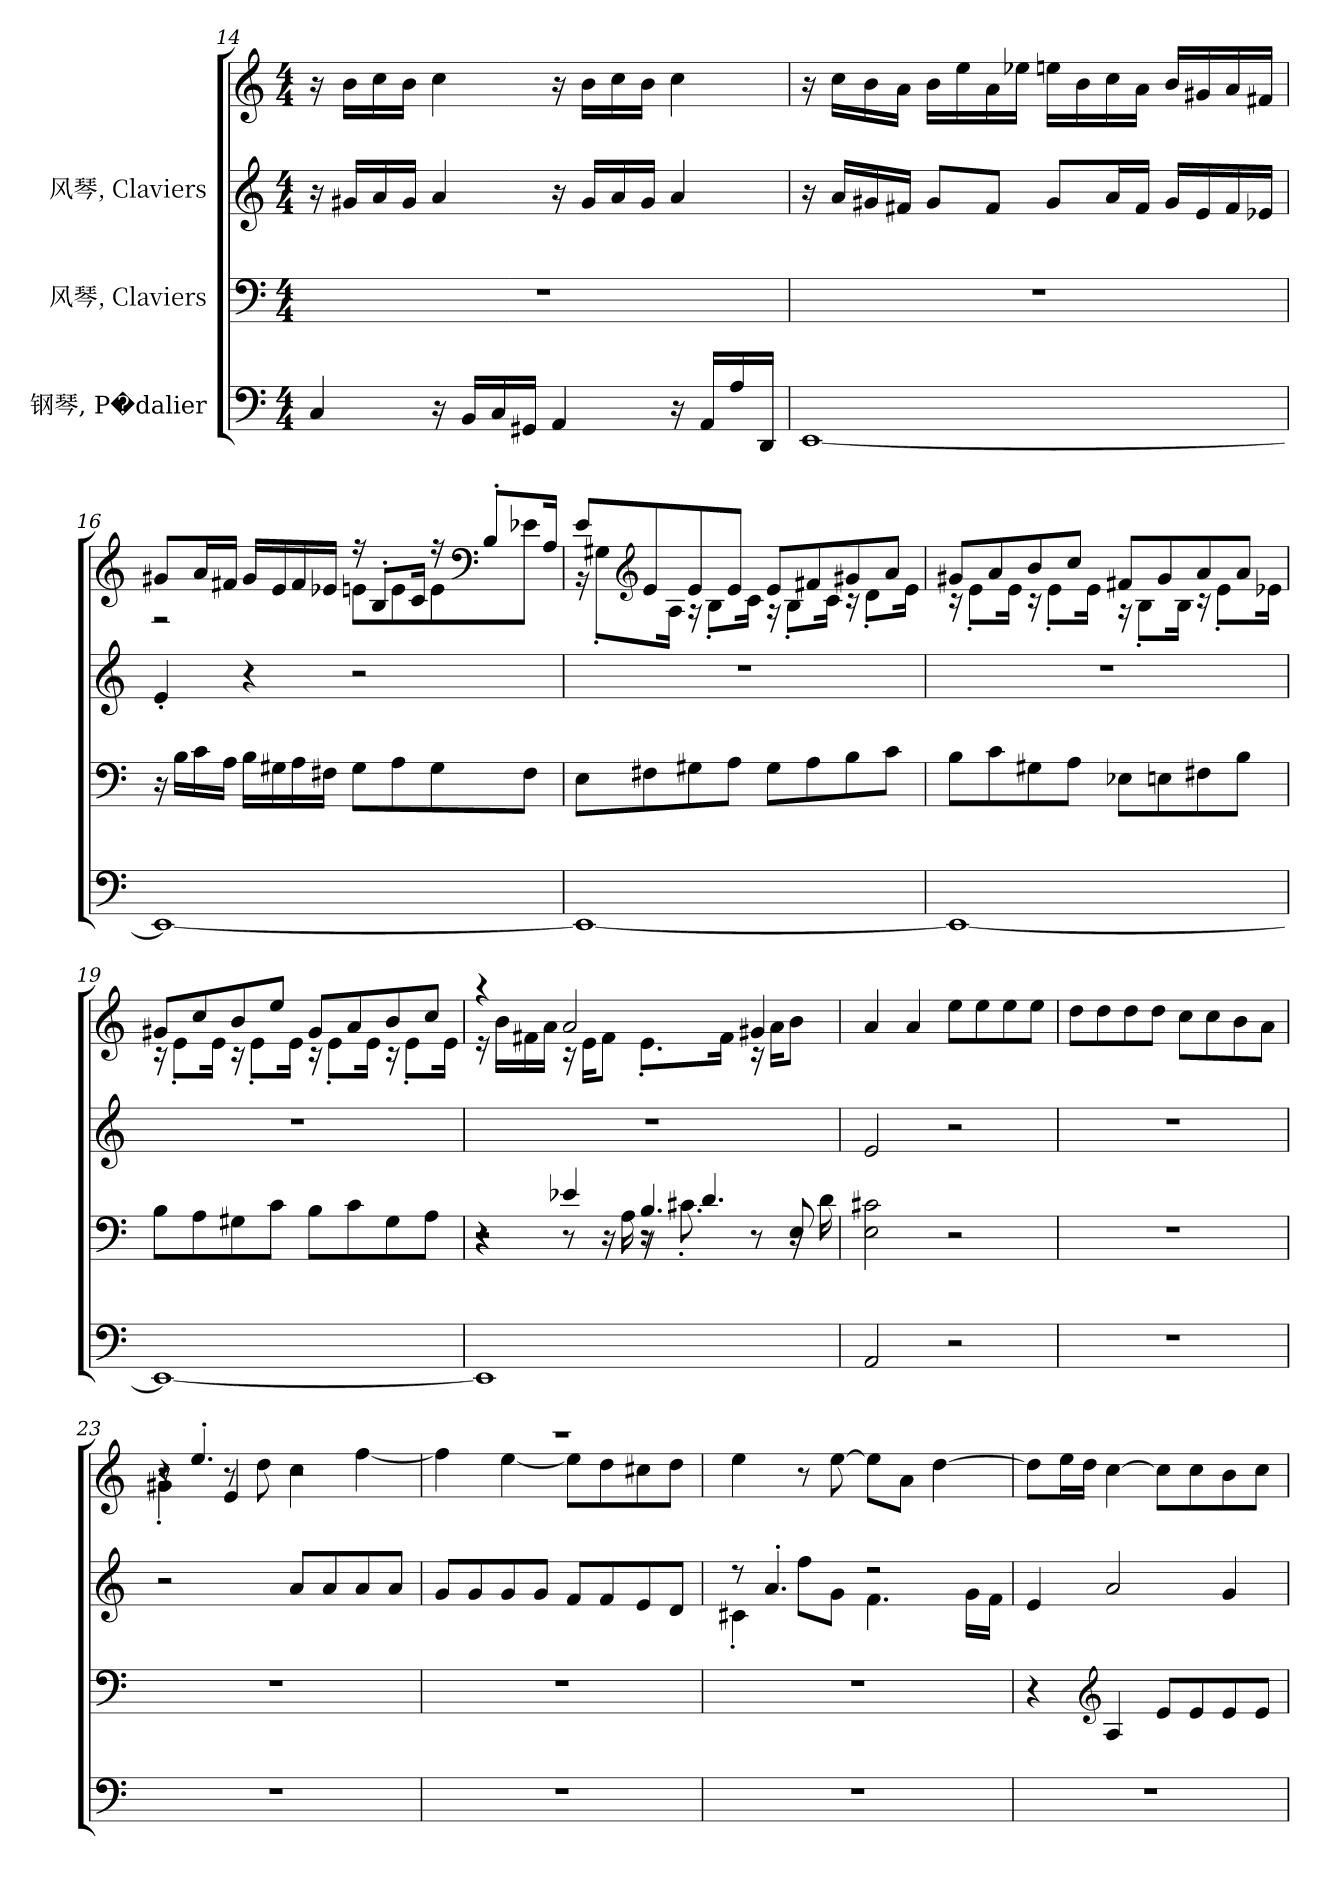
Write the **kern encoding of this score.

**kern	**kern	**kern	**kern
*part3	*part2	*part1	*part1
*staff4	*staff3	*staff2	*staff1
*I"钢琴, P�dalier	*I"风琴, Claviers	*I"风琴, Claviers	*
*clefF4	*clefF4	*clefG2	*clefG2
*k[]	*k[]	*k[]	*k[]
*M4/4	*M4/4	*M4/4	*M4/4
=14	=14	=14	=14
4C/	1r	16r	16r
.	.	16g#X/LL	16b\LL
.	.	16a/	16cc\
.	.	16g#/JJ	16b\JJ
16r	.	4a/	4cc\
16BB/LL	.	.	.
16C/	.	.	.
16GG#X/JJ	.	.	.
4AA/	.	16r	16r
.	.	16g#/LL	16b\LL
.	.	16a/	16cc\
.	.	16g#/JJ	16b\JJ
16r	.	4a/	4cc\
16AA/LL	.	.	.
16A/	.	.	.
16DD/JJ	.	.	.
!!LO:LB:g=z
=15	=15	=15	=15
[1EE	1r	16r	16r
.	.	16a/LL	16cc\LL
.	.	16g#X/	16b\
.	.	16f#X/JJ	16a\JJ
.	.	8g#/L	16b\LL
.	.	.	16ee\
.	.	8f#/J	16a\
.	.	.	16ee-X\JJ
.	.	8g#/L	16een\LL
.	.	.	16b\
.	.	16a/L	16cc\
.	.	16f#/JJ	16a\JJ
.	.	16g#/LL	16b/LL
.	.	16e/	16g#X/
.	.	16f#/	16a/
.	.	16e-X/JJ	16f#X/JJ
=16	=16	=16	=16
*	*	*	*^
1EE_	16r	4e'/	8g#X/L	2r
.	16B\LL	.	.	.
.	16c\	.	16a/L	.
.	16A\JJ	.	16f#X/JJ	.
.	16B\LL	4r	16g#/LL	.
.	16G#X\	.	16e/	.
.	16A\	.	16f#/	.
.	16F#X\JJ	.	16e-X/JJ	.
.	8G#\L	2r	16r	8en\L
.	.	.	8B'/L	.
.	8A\	.	.	8e\
.	.	.	16c/Jk	.
.	8G#\	.	16r	8e\
*	*	*	*clefF4	*
.	.	.	8B'/L	.
.	8F#\J	.	.	8e-X\J
.	.	.	16A/Jk	.
!!LO:LB:g=z	!!
=17	=17	=17	=17	=17
1EE_	8E\L	1r	8e/L	16r
.	.	.	.	8G#X'\L
*	*	*	*clefG2	*
.	8F#X\	.	8e/	.
.	.	.	.	16A\Jk
.	8G#X\	.	8e/	16r
.	.	.	.	8B'\L
.	8A\J	.	8e/J	.
.	.	.	.	16c\Jk
.	8G#\L	.	8e/L	16r
.	.	.	.	8B'\L
.	8A\	.	8f#X/	.
.	.	.	.	16c\Jk
.	8B\	.	8g#X/	16r
.	.	.	.	8d'\L
.	8c\J	.	8a/J	.
.	.	.	.	16e\Jk
=18	=18	=18	=18	=18
1EE_	8B\L	1r	8g#X/L	16r
.	.	.	.	8e'\L
.	8c\	.	8a/	.
.	.	.	.	16e\Jk
.	8G#X\	.	8b/	16r
.	.	.	.	8e'\L
.	8A\J	.	8cc/J	.
.	.	.	.	16e\Jk
.	8E-X\L	.	8f#X/L	16r
.	.	.	.	8B'\L
.	8En\	.	8g#/	.
.	.	.	.	16B\Jk
.	8F#X\	.	8a/	16r
.	.	.	.	8e'\L
.	8B\J	.	8a/J	.
.	.	.	.	16e-X\Jk
!!LO:PB:g=z	!!
=19	=19	=19	=19	=19
1EE_	8B\L	1r	8g#X/L	16r
.	.	.	.	8e'\L
.	8A\	.	8cc/	.
.	.	.	.	16e\Jk
.	8G#X\	.	8b/	16r
.	.	.	.	8e'\L
.	8c\J	.	8ee/J	.
.	.	.	.	16e\Jk
.	8B\L	.	8g#/L	16r
.	.	.	.	8e'\L
.	8c\	.	8a/	.
.	.	.	.	16e\Jk
.	8G#\	.	8b/	16r
.	.	.	.	8e'\L
.	8A\J	.	8cc/J	.
.	.	.	.	16e\Jk
=20	=20	=20	=20	=20
*	*^	*	*	*
*	*	*^	*	*	*
1EE]	2r	4r	4r	1r	4r	16r
.	.	.	.	.	.	16b\LL
.	.	.	.	.	.	16f#X\
.	.	.	.	.	.	16a\JJ
.	.	8r	4e-X/	.	2a/	16r
.	.	.	.	.	.	16e\KL
.	.	16r	.	.	.	8f#\J
.	.	16A\	.	.	.	.
.	8r	16r	4.B/	.	.	8.e'\L
.	.	8.c#X'\	.	.	.	.
.	4.d/	.	.	.	.	.
.	.	.	.	.	.	16f#\Jk
.	.	8r	.	.	4g#X/	16r
.	.	.	.	.	.	16a\KL
.	.	16r	8E/	.	.	8b\J
.	.	16d\	.	.	.	.
*	*v	*v	*v	*	*v	*v
=21	=21	=21	=21
2AA/	2E\ 2c#X\	2e/	4a/
.	.	.	4a/
*	*	*	*MM76
2r	2r	2r	8ee\L
.	.	.	8ee\
.	.	.	8ee\
.	.	.	8ee\J
!!LO:LB:g=z
=22	=22	=22	=22
1r	1r	1r	8dd\L
.	.	.	8dd\
.	.	.	8dd\
.	.	.	8dd\J
.	.	.	8cc\L
.	.	.	8cc\
.	.	.	8b\
.	.	.	8a\J
=23	=23	=23	=23
*	*	*	*^
*	*	*	*	*^
1r	1r	2r	8r	4g#X'\	4r
.	.	.	4.ee'/	.	.
.	.	.	.	8r	4e/
.	.	.	.	8dd\	.
.	.	8a/L	2r	4cc\	2r
.	.	8a/	.	.	.
.	.	8a/	.	[4ff\	.
.	.	8a/J	.	.	.
*	*	*	*	*v	*v
=24	=24	=24	=24	=24
1r	1r	8g/L	1r	4ff\]
.	.	8g/	.	.
.	.	8g/	.	[4ee\
.	.	8g/J	.	.
.	.	8f/L	.	8ee\L]
.	.	8f/	.	8dd\
.	.	8e/	.	8cc#X\
.	.	8d/J	.	8dd\J
*	*	*	*v	*v
=25	=25	=25	=25
*	*	*^	*
1r	1r	8r	4c#X'\	4ee\
.	.	4.a'/	.	.
.	.	.	8ff\L	8r
.	.	.	8g\J	[8ee\
.	.	2r	4.f\	8ee\L]
.	.	.	.	8a\J
.	.	.	.	[4dd\
.	.	.	16g\LL	.
.	.	.	16f\JJ	.
*	*	*v	*v	*
!!LO:LB:g=z
=26	=26	=26	=26
1r	4r	4e/	8dd\L]
.	.	.	16ee\L
.	.	.	16dd\JJ
*	*clefG2	*	*
.	4A/	2a/	[4cc\
.	8e/L	.	8cc\L]
.	8e/	.	8cc\
.	8e/	4g/	8b\
.	8e/J	.	8cc\J
=	=	=	=
*-	*-	*-	*-
